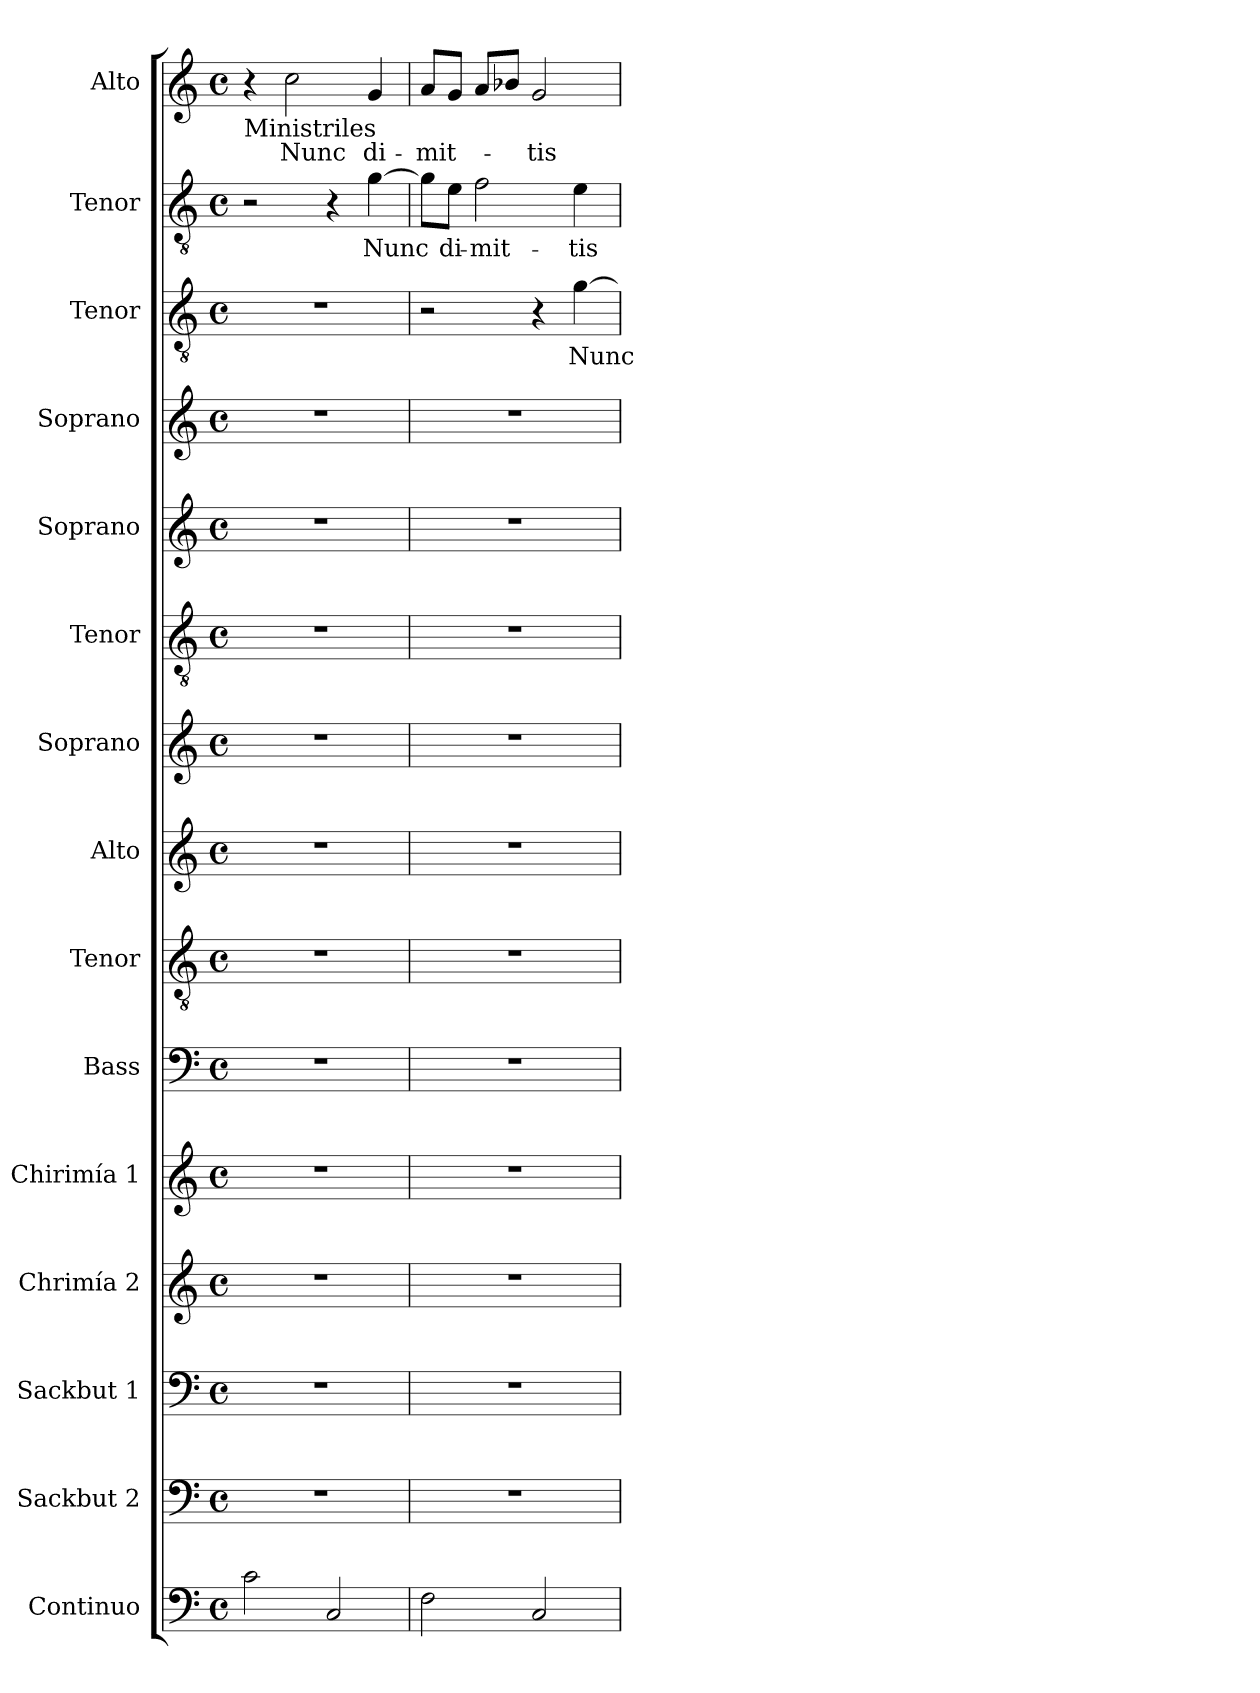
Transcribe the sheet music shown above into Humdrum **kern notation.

**kern	**kern	**kern	**kern	**kern	**kern	**kern	**kern	**kern	**kern	**kern	**kern	**kern	**text	**kern	**text	**kern	**text
*part15	*part14	*part13	*part12	*part11	*part10	*part9	*part8	*part7	*part6	*part5	*part4	*part3	*part3	*part2	*part2	*part1	*part1
*staff15	*staff14	*staff13	*staff12	*staff11	*staff10	*staff9	*staff8	*staff7	*staff6	*staff5	*staff4	*staff3	*staff3	*staff2	*staff2	*staff1	*staff1
*I"Continuo	*I"Sackbut 2	*I"Sackbut 1	*I"Chrimía 2	*I"Chirimía 1	*I"Bass	*I"Tenor	*I"Alto	*I"Soprano	*I"Tenor	*I"Soprano	*I"Soprano	*I"Tenor	*	*I"Tenor	*	*I"Alto	*
*I'Cont.	*I'Sckbt 2.	*I'Sckbt 1.	*I'Ch2.	*I'Ch1.	*I'B.	*I'T.	*I'A.	*I'S.	*I'T.	*I'S.	*I'S.	*I'T.	*	*I'T.	*	*I'A.	*
!!LO:PB:g=z
*clefF4	*clefF4	*clefF4	*clefG2	*clefG2	*clefF4	*clefGv2	*clefG2	*clefG2	*clefGv2	*clefG2	*clefG2	*clefGv2	*	*clefGv2	*	*clefG2	*
*	*	*	*	*	*	*ITrd7c12	*	*	*ITrd7c12	*	*	*ITrd7c12	*	*ITrd7c12	*	*	*
*k[]	*k[]	*k[]	*k[]	*k[]	*k[]	*k[]	*k[]	*k[]	*k[]	*k[]	*k[]	*k[]	*	*k[]	*	*k[]	*
*C:	*C:	*C:	*C:	*C:	*C:	*C:	*C:	*C:	*C:	*C:	*C:	*C:	*	*C:	*	*C:	*
*M4/4	*M4/4	*M4/4	*M4/4	*M4/4	*M4/4	*M4/4	*M4/4	*M4/4	*M4/4	*M4/4	*M4/4	*M4/4	*	*M4/4	*	*M4/4	*
*met(c)	*met(c)	*met(c)	*met(c)	*met(c)	*met(c)	*met(c)	*met(c)	*met(c)	*met(c)	*met(c)	*met(c)	*met(c)	*	*met(c)	*	*met(c)	*
=1	=1	=1	=1	=1	=1	=1	=1	=1	=1	=1	=1	=1	=1	=1	=1	=1	=1
!	!	!	!	!	!	!	!	!	!	!	!	!	!	!	!	!LO:TX:b:t=Ministriles	!
2ci\	1r	1r	1r	1r	1r	1r	1r	1r	1r	1r	1r	1r	.	2r	.	4r	.
!	!	!	!	!	!	!	!	!	!	!	!	!	!	!	!	!	!LO:LY:b:color=#000000
.	.	.	.	.	.	.	.	.	.	.	.	.	.	.	.	2cci\	Nunc
2Ci/	.	.	.	.	.	.	.	.	.	.	.	.	.	4r	.	.	.
!	!	!	!	!	!	!	!	!	!	!	!	!	!	!	!LO:LY:b:color=#000000	!	!
!	!	!	!	!	!	!	!	!	!	!	!	!	!	!	!	!	!LO:LY:b:color=#000000
.	.	.	.	.	.	.	.	.	.	.	.	.	.	[>4Gi\	Nunc	4gi/	di-
=2	=2	=2	=2	=2	=2	=2	=2	=2	=2	=2	=2	=2	=2	=2	=2	=2	=2
!	!	!	!	!	!	!	!	!	!	!	!	!	!	!	!	!	!LO:LY:b:color=#000000
2Fi\	1r	1r	1r	1r	1r	1r	1r	1r	1r	1r	1r	2r	.	8Gi\L]	.	8ai/L	-mit-
!	!	!	!	!	!	!	!	!	!	!	!	!	!	!	!LO:LY:b:color=#000000	!	!
.	.	.	.	.	.	.	.	.	.	.	.	.	.	8Ei\J	di-	8gi/J	.
!	!	!	!	!	!	!	!	!	!	!	!	!	!	!	!LO:LY:b:color=#000000	!	!
.	.	.	.	.	.	.	.	.	.	.	.	.	.	2Fi\	-mit-	8ai/L	.
.	.	.	.	.	.	.	.	.	.	.	.	.	.	.	.	8b-Xi/J	.
!	!	!	!	!	!	!	!	!	!	!	!	!	!	!	!	!	!LO:LY:b:color=#000000
2Ci/	.	.	.	.	.	.	.	.	.	.	.	4r	.	.	.	2gi/	-tis
!	!	!	!	!	!	!	!	!	!	!	!	!	!LO:LY:b:color=#000000	!	!	!	!
!	!	!	!	!	!	!	!	!	!	!	!	!	!	!	!LO:LY:b:color=#000000	!	!
.	.	.	.	.	.	.	.	.	.	.	.	[>4Gi\	Nunc	4Ei\	-tis	.	.
=	=	=	=	=	=	=	=	=	=	=	=	=	=	=	=	=	=
*-	*-	*-	*-	*-	*-	*-	*-	*-	*-	*-	*-	*-	*-	*-	*-	*-	*-
